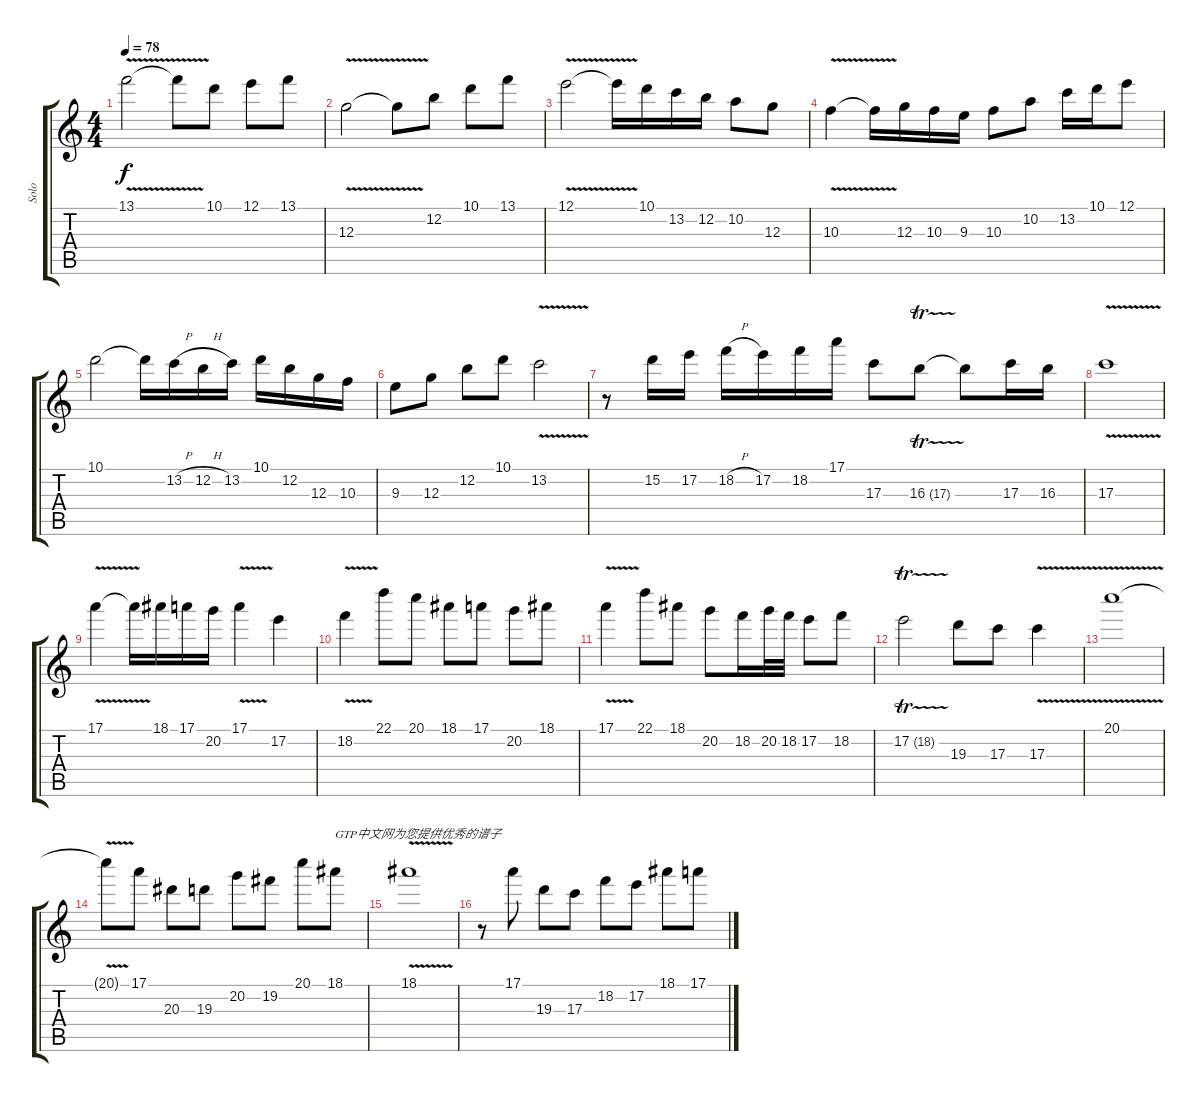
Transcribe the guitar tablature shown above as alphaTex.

\track ("Solo" "Solo") {instrument distortionguitar}
\staff {score tabs}
\tuning (E4 B3 G3 D3 A2 E2) {hide}
\ts (4 4)
\tempo 78
\clef g2
\ks c
13.1{v}.2{dy f} 13.1{t}.8 10.1.8 12.1.8 13.1.8 |
12.3{v}.2 12.3{t}.8 12.2.8 10.1.8 13.1.8 |
12.1{v}.2 12.1{t}.16 10.1.16 13.2.16 12.2.16 10.2.8 12.3.8 |
10.3{v}.4 10.3{t}.16 12.3.16 10.3.16 9.3.16 10.3.8 10.2.8 13.2.16 10.1.16 12.1.8 |
10.1.2 10.1{t}.16 13.2{h}.16 12.2{h}.16 13.2.16 10.1.16 12.2.16 12.3.16 10.3.16 |
9.3.8 12.3.8 12.2.8 10.1.8 13.2{v}.2 |
r.8 15.2.16 17.2.16 18.2{h}.16 17.2.16 18.2.16 17.1.16 17.3.8 16.3{tr (17 32)}.8 16.3{t}.8 17.3.16 16.3.16 |
17.3{v}.1 |
17.1{v}.4 17.1{t}.16 18.1.16 17.1.16 20.2.16 17.1{v}.4 17.2.4 |
18.2{v}.4 22.1.8 20.1.8 18.1.8 17.1.8 20.2.8 18.1.8 |
17.1{v}.4 22.1.8 18.1.8 20.2.8 18.2.16 20.2.32 18.2.32 17.2.8 18.2.8 |
17.2{tr (18 32)}.2 19.3.8 17.3.8 17.3{v}.4 |
20.1{v}.1 |
20.1{t}.8 17.1.8 20.3.8 19.3.8 20.2.8 19.2.8 20.1.8 18.1.8{txt "GTP中文网为您提供优秀的谱子"} |
18.1{v}.1 |
r.8 17.1.8 19.3.8 17.3.8 18.2.8 17.2.8 18.1.8 17.1.8
